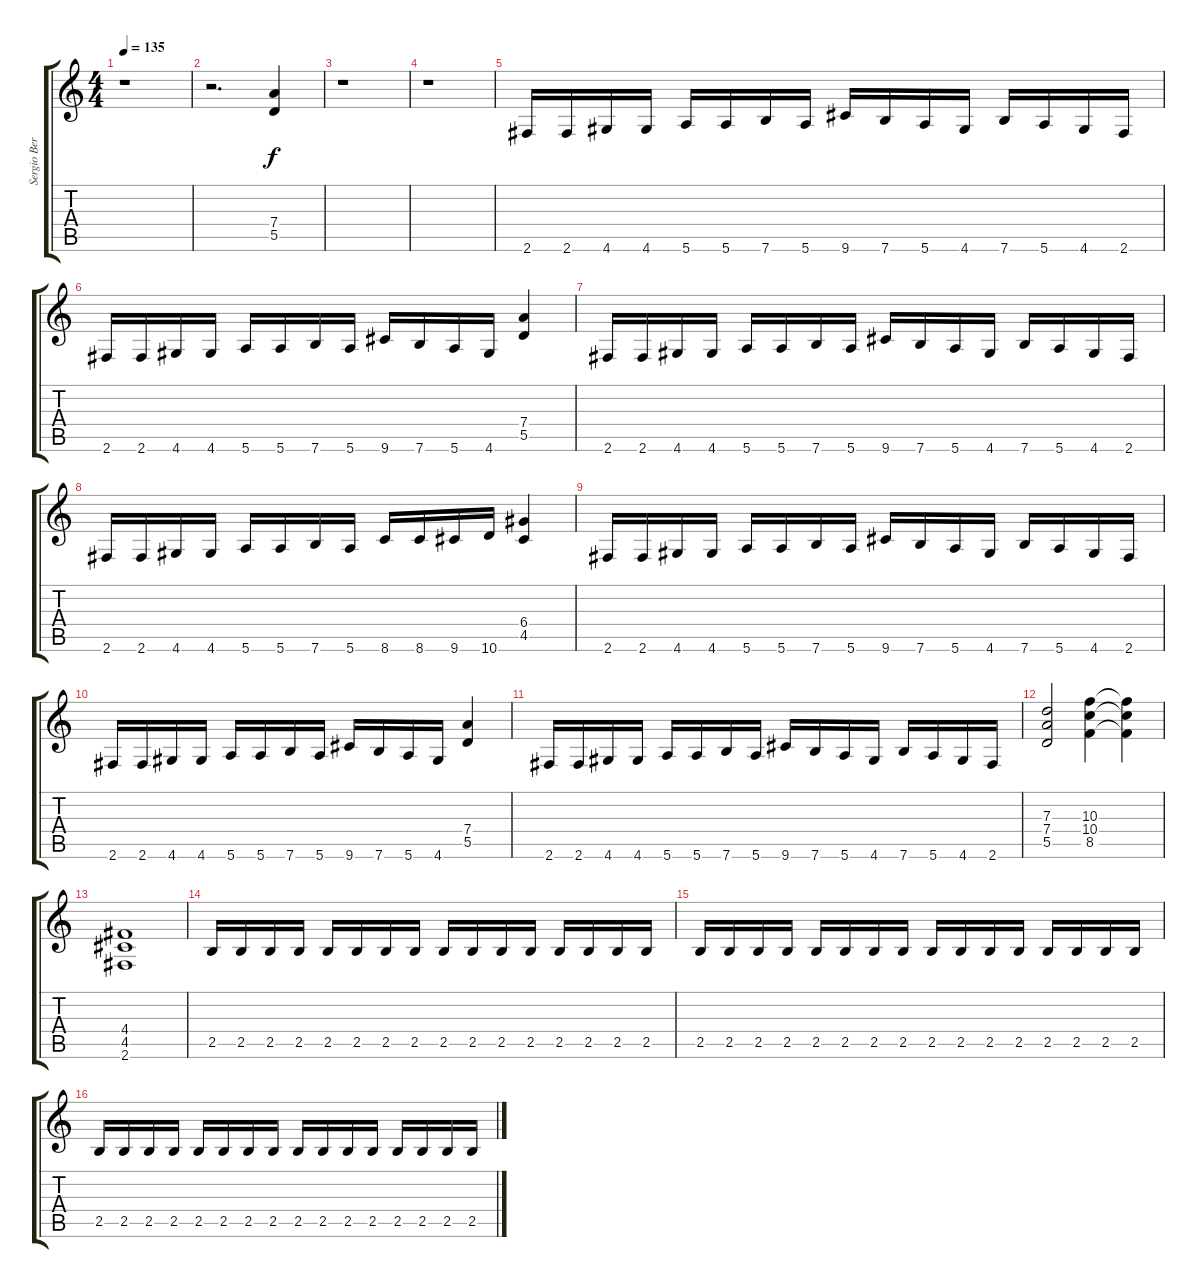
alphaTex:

\track ("Sergio Berdichevsky" "Sergio Ber") {instrument distortionguitar}
\staff {score tabs}
\tuning (E4 B3 G3 D3 A2 E2) {hide}
\ts (4 4)
\tempo 135
\clef g2
\ks c
r.1{dy f} |
r.2{d} (7.4 5.5).4{volume 13} |
r.1 |
r.1 |
2.6.16 2.6.16 4.6.16 4.6.16 5.6.16 5.6.16 7.6.16 5.6.16 9.6.16 7.6.16 5.6.16 4.6.16 7.6.16 5.6.16 4.6.16 2.6.16 |
2.6.16 2.6.16 4.6.16 4.6.16 5.6.16 5.6.16 7.6.16 5.6.16 9.6.16 7.6.16 5.6.16 4.6.16 (7.4 5.5).4 |
2.6.16 2.6.16 4.6.16 4.6.16 5.6.16 5.6.16 7.6.16 5.6.16 9.6.16 7.6.16 5.6.16 4.6.16 7.6.16 5.6.16 4.6.16 2.6.16 |
2.6.16 2.6.16 4.6.16 4.6.16 5.6.16 5.6.16 7.6.16 5.6.16 8.6.16 8.6.16 9.6.16 10.6.16 (6.4 4.5).4 |
2.6.16 2.6.16 4.6.16 4.6.16 5.6.16 5.6.16 7.6.16 5.6.16 9.6.16 7.6.16 5.6.16 4.6.16 7.6.16 5.6.16 4.6.16 2.6.16 |
2.6.16 2.6.16 4.6.16 4.6.16 5.6.16 5.6.16 7.6.16 5.6.16 9.6.16 7.6.16 5.6.16 4.6.16 (7.4 5.5).4 |
2.6.16 2.6.16 4.6.16 4.6.16 5.6.16 5.6.16 7.6.16 5.6.16 9.6.16 7.6.16 5.6.16 4.6.16 7.6.16 5.6.16 4.6.16 2.6.16 |
(7.3 7.4 5.5).2 (10.3 10.4 8.5).4 (10.3{t} 10.4{t} 8.5{t}).4 |
(4.4 4.5 2.6).1 |
2.5.16 2.5.16 2.5.16 2.5.16 2.5.16 2.5.16 2.5.16 2.5.16 2.5.16 2.5.16 2.5.16 2.5.16 2.5.16 2.5.16 2.5.16 2.5.16 |
2.5.16 2.5.16 2.5.16 2.5.16 2.5.16 2.5.16 2.5.16 2.5.16 2.5.16 2.5.16 2.5.16 2.5.16 2.5.16 2.5.16 2.5.16 2.5.16 |
2.5.16 2.5.16 2.5.16 2.5.16 2.5.16 2.5.16 2.5.16 2.5.16 2.5.16 2.5.16 2.5.16 2.5.16 2.5.16 2.5.16 2.5.16 2.5.16
